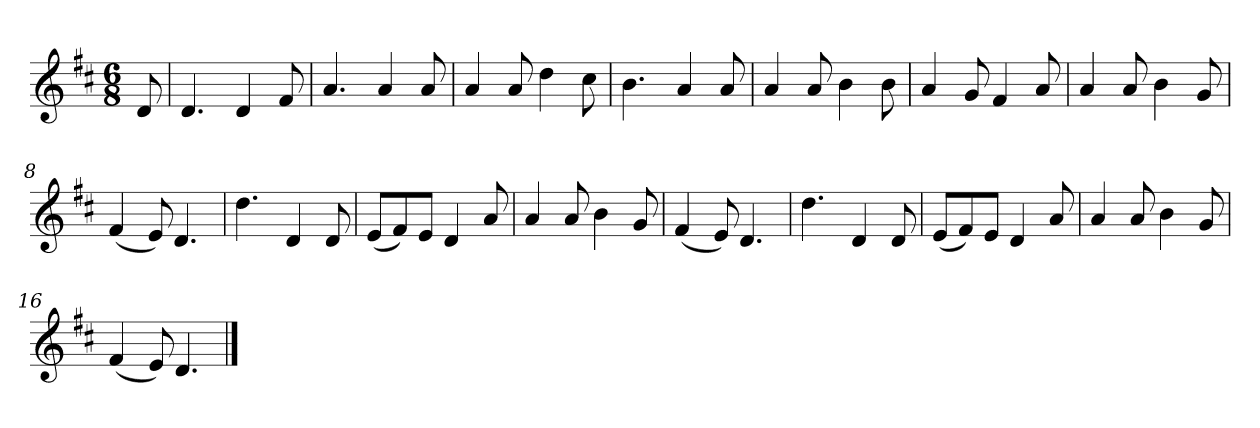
**kern
*part1
*staff1
*k[f#c#]
*M6/8
*MM120
=
8d
=1
4.d
4d
8f#
=2
4.a
4a
8a
=3
4a
8a
4dd
8cc#
=4
4.b
4a
8a
=5
4a
8a
4b
8b
=6
4a
8g
4f#
8a
=7
4a
8a
4b
8g
=8
(4f#
8e)
4.d
=9
4.dd
4d
8d
=10
(8eL
8f#)
8eJ
4d
8a
=11
4a
8a
4b
8g
=12
(4f#
8e)
4.d
=13
4.dd
4d
8d
=14
(8eL
8f#)
8eJ
4d
8a
=15
4a
8a
4b
8g
=16
(4f#
8e)
4.d
==
*-
